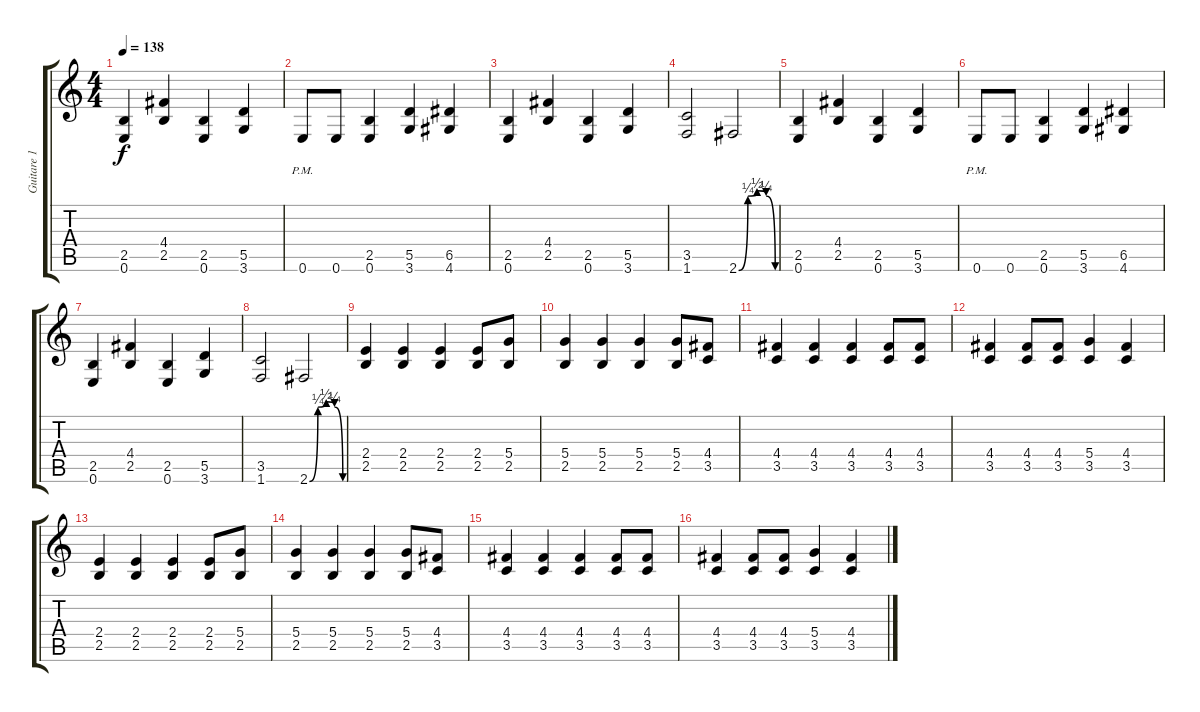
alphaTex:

\track ("Guitare 1" "Guitare 1") {instrument distortionguitar}
\staff {score tabs}
\tuning (E4 B3 G3 D3 A2 E2) {hide}
\ts (4 4)
\tempo 138
\clef g2
\ks c
(2.5 0.6).4{dy f instrument distortionguitar} (4.4 2.5).4 (2.5 0.6).4 (5.5 3.6).4 |
0.6{pm}.8 0.6.8 (2.5 0.6).4 (5.5 3.6).4 (6.5 4.6).4 |
(2.5 0.6).4 (4.4 2.5).4 (2.5 0.6).4 (5.5 3.6).4 |
(3.5 1.6).2 2.6{be (custom 0 0 15 1 30 2 45 1 60 0)}.2 |
(2.5 0.6).4 (4.4 2.5).4 (2.5 0.6).4 (5.5 3.6).4 |
0.6{pm}.8 0.6.8 (2.5 0.6).4 (5.5 3.6).4 (6.5 4.6).4 |
(2.5 0.6).4 (4.4 2.5).4 (2.5 0.6).4 (5.5 3.6).4 |
(3.5 1.6).2 2.6{be (custom 0 0 15 1 30 2 45 1 60 0)}.2 |
(2.4 2.5).4 (2.4 2.5).4 (2.4 2.5).4 (2.4 2.5).8 (5.4 2.5).8 |
(5.4 2.5).4 (5.4 2.5).4 (5.4 2.5).4 (5.4 2.5).8 (4.4 3.5).8 |
(4.4 3.5).4 (4.4 3.5).4 (4.4 3.5).4 (4.4 3.5).8 (4.4 3.5).8 |
(4.4 3.5).4 (4.4 3.5).8 (4.4 3.5).8 (5.4 3.5).4 (4.4 3.5).4 |
(2.4 2.5).4 (2.4 2.5).4 (2.4 2.5).4 (2.4 2.5).8 (5.4 2.5).8 |
(5.4 2.5).4 (5.4 2.5).4 (5.4 2.5).4 (5.4 2.5).8 (4.4 3.5).8 |
(4.4 3.5).4 (4.4 3.5).4 (4.4 3.5).4 (4.4 3.5).8 (4.4 3.5).8 |
(4.4 3.5).4 (4.4 3.5).8 (4.4 3.5).8 (5.4 3.5).4 (4.4 3.5).4
